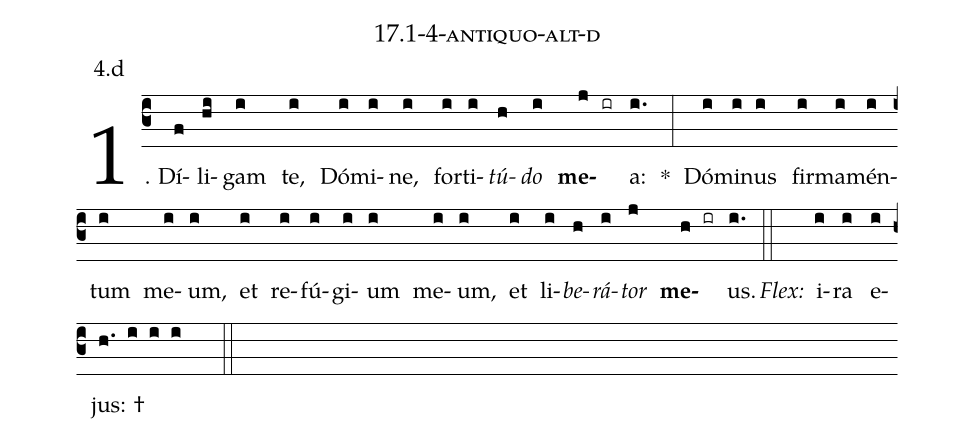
name: 17.1-4-antiquo-alt-d;
annotation: 4.d;
%%
(c3)1. Dí(f)li(hi)gam(i) te,(i) Dó(i)mi(i)ne,(i) for(i)ti(i)<i>tú</i>(h)<i>do</i>(i) <b>me</b>(j ir)a:(i.) *(:) Dó(i)mi(i)nus(i) fir(i)ma(i)mén(i)tum(i) me(i)um,(i) et(i) re(i)fú(i)gi(i)um(i) me(i)um,(i) et(i) li(i)<i>be</i>(h)<i>rá</i>(i)<i>tor</i>(j) <b>me</b>(h ir)us.(i.) (::)
<i>Flex:</i>()  i(i)ra(i) e(i)jus: †(h. i i i  ::)
